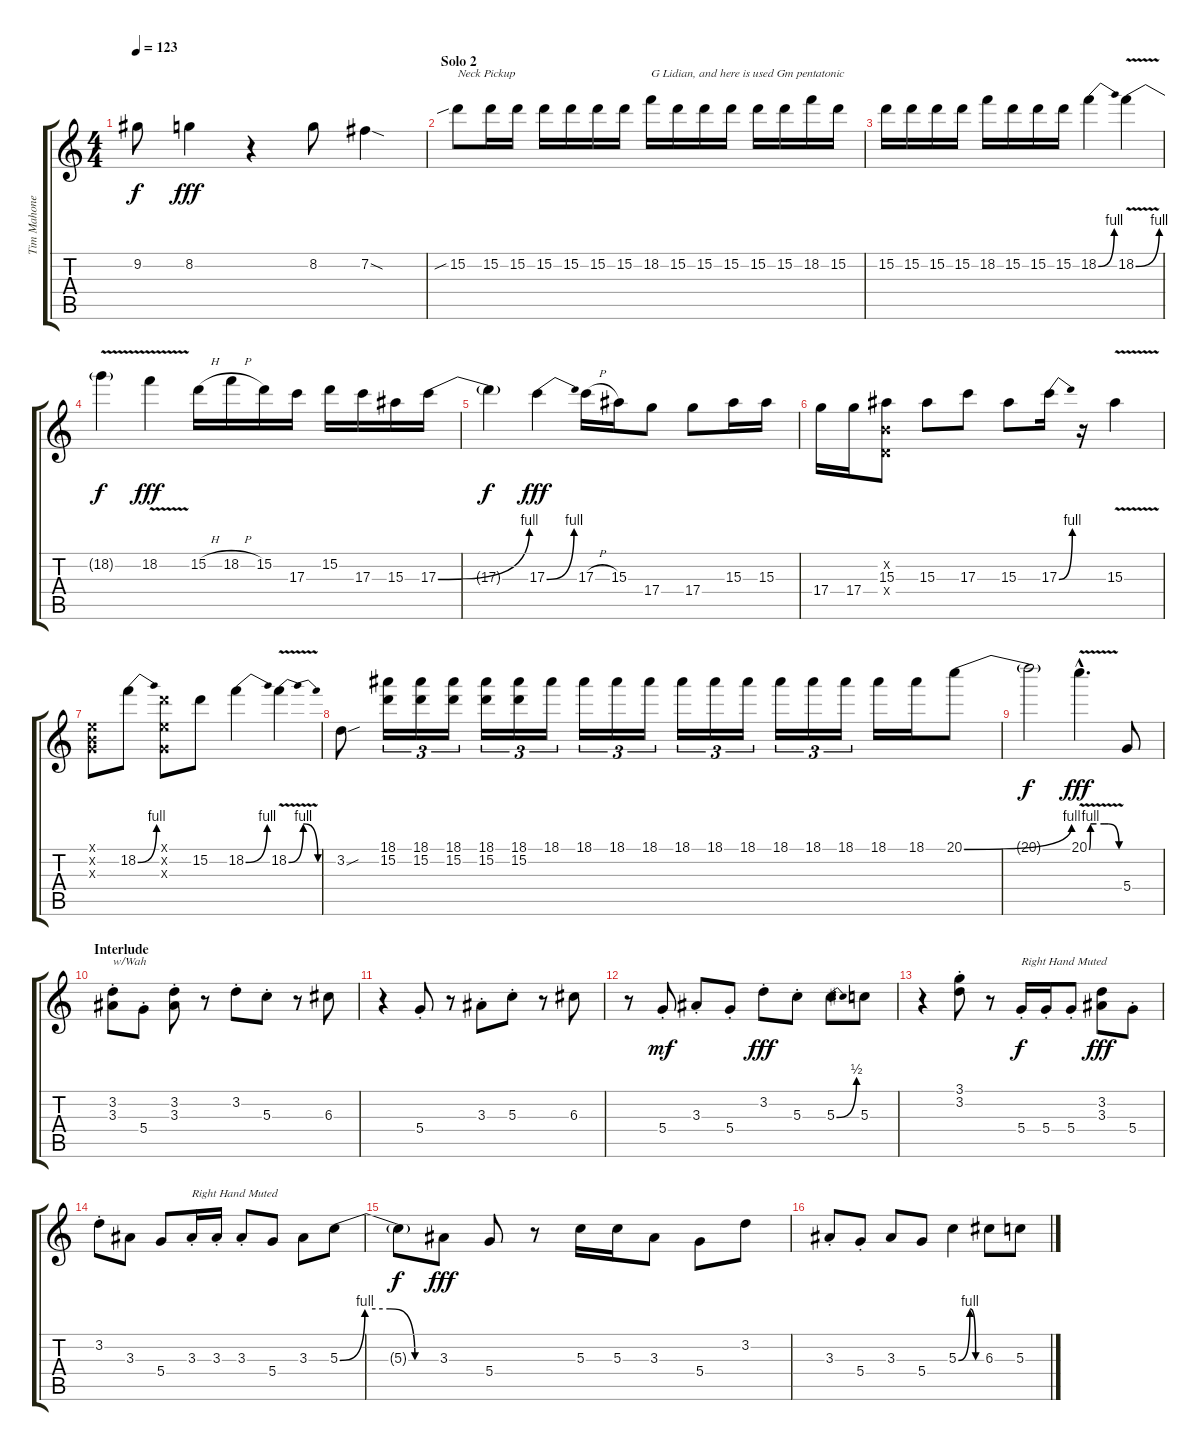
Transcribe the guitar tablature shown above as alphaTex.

\track ("Tim Mahoney (Lead Guitar)" "Tim Mahone") {instrument electricguitarjazz}
\staff {score tabs}
\tuning (E4 B3 G3 D3 A2 E2) {hide}
\ts (4 4)
\tempo 123
\clef g2
\ks c
9.2{t}.8{dy f} 8.2.4{dy fff} r.4 8.2.8 7.2{sod}.4 |
\section ("" "Solo 2")
15.2{sib}.8{txt "Neck Pickup" volume 10 instrument overdrivenguitar} 15.2.16 15.2.16 15.2.16 15.2.16 15.2.16 15.2.16 18.2.16{txt "G Lidian, and here is used Gm pentatonic"} 15.2.16 15.2.16 15.2.16 15.2.16 15.2.16 18.2.16 15.2.16 |
15.2.16 15.2.16 15.2.16 15.2.16 18.2.16 15.2.16 15.2.16 15.2.16 18.2{be (bend 0 0 60 4)}.4 18.2{be (bend 0 0 60 4) v}.4 |
18.2{t}.4{dy f} 18.2{v}.4{dy fff} 15.2{h}.16 18.2{h}.16 15.2.16 17.3.16 15.2.16 17.3.16 15.3.16 17.3{be (bend 0 0 60 4)}.16 |
17.3{t}.4{dy f} 17.3{be (bend 0 0 60 4)}.4{dy fff} 17.3{h}.16 15.3.16 17.4.8 17.4.8 15.3.16 15.3.16 |
17.4.16 17.4.16 (0.2{x} 15.3 0.4{x}).8 15.3.8 17.3.8 15.3.8 17.3{be (bend 0 0 60 4)}.16 r.16 15.3{v}.4 |
(0.1{x} 0.2{x} 0.3{x}).8{volume 15} 18.2{be (bend 0 0 60 4)}.8{volume 11} (0.1{x} 15.2{x} 0.3{x}).8{volume 14} 15.2.8{volume 11} 18.2{be (bend 0 0 60 4)}.4 18.2{be (bendrelease 0 0 7 4 52 4 60 0) v}.4 |
3.2{sou}.8 (18.1 15.2).16{tu (3 2)} (18.1 15.2).16{tu (3 2)} (18.1 15.2).16{tu (3 2)} (18.1 15.2).16{tu (3 2)} (18.1 15.2).16{tu (3 2)} 18.1.16{tu (3 2)} 18.1.16{tu (3 2)} 18.1.16{tu (3 2)} 18.1.16{tu (3 2)} 18.1.16{tu (3 2)} 18.1.16{tu (3 2)} 18.1.16{tu (3 2)} 18.1.16{tu (3 2)} 18.1.16{tu (3 2)} 18.1.16{tu (3 2)} 18.1.16 18.1.16 20.1{be (bend 0 0 60 4)}.8 |
20.1{t}.2{dy f} 20.1{be (custom 0 0 3 4 15 4 30 4 38 4 60 0) v hac}.4{d dy fff} 5.4.8{volume 7 instrument electricguitarjazz} |
\section ("" "Interlude")
(3.2{st} 3.3{st}).8{txt "w/Wah" volume 10 instrument electricguitarclean} 5.4{st}.8 (3.2{st} 3.3).8 r.8 3.2{st}.8 5.3{st}.8 r.8 6.3.8 |
r.4 5.4{st}.8 r.8 3.3{st}.8 5.3{st}.8 r.8 6.3.8 |
r.8 5.4{st}.8{dy mf} 3.3{st}.8 5.4{st}.8 3.2{st}.8{dy fff} 5.3{st}.8 5.3{be (bend 0 0 60 2)}.8 5.3.8 |
r.4 (3.1{st} 3.2{st}).8 r.8 5.4{st}.16{txt "Right Hand Muted" dy f} 5.4{st}.16 5.4{st}.8 (3.2 3.3).8{dy fff} 5.4{st}.8 |
\section ("" "")
3.2{st}.8 3.3.8 5.4.8 3.3{st}.16{txt "Right Hand Muted"} 3.3{st}.16 3.3{st}.8 5.4.8 3.3.8 5.3{be (custom 0 0 15 4 30 4 45 0 60 0)}.8 |
5.3{t}.8{dy f} 3.3.8{dy fff} 5.4.8 r.8 5.3.16 5.3.16 3.3.8 5.4.8 3.2.8 |
3.3{st}.8 5.4{st}.8 3.3.8 5.4.8 5.3{be (custom 0 0 30 4 45 0 60 0)}.4 6.3.8 5.3.8
